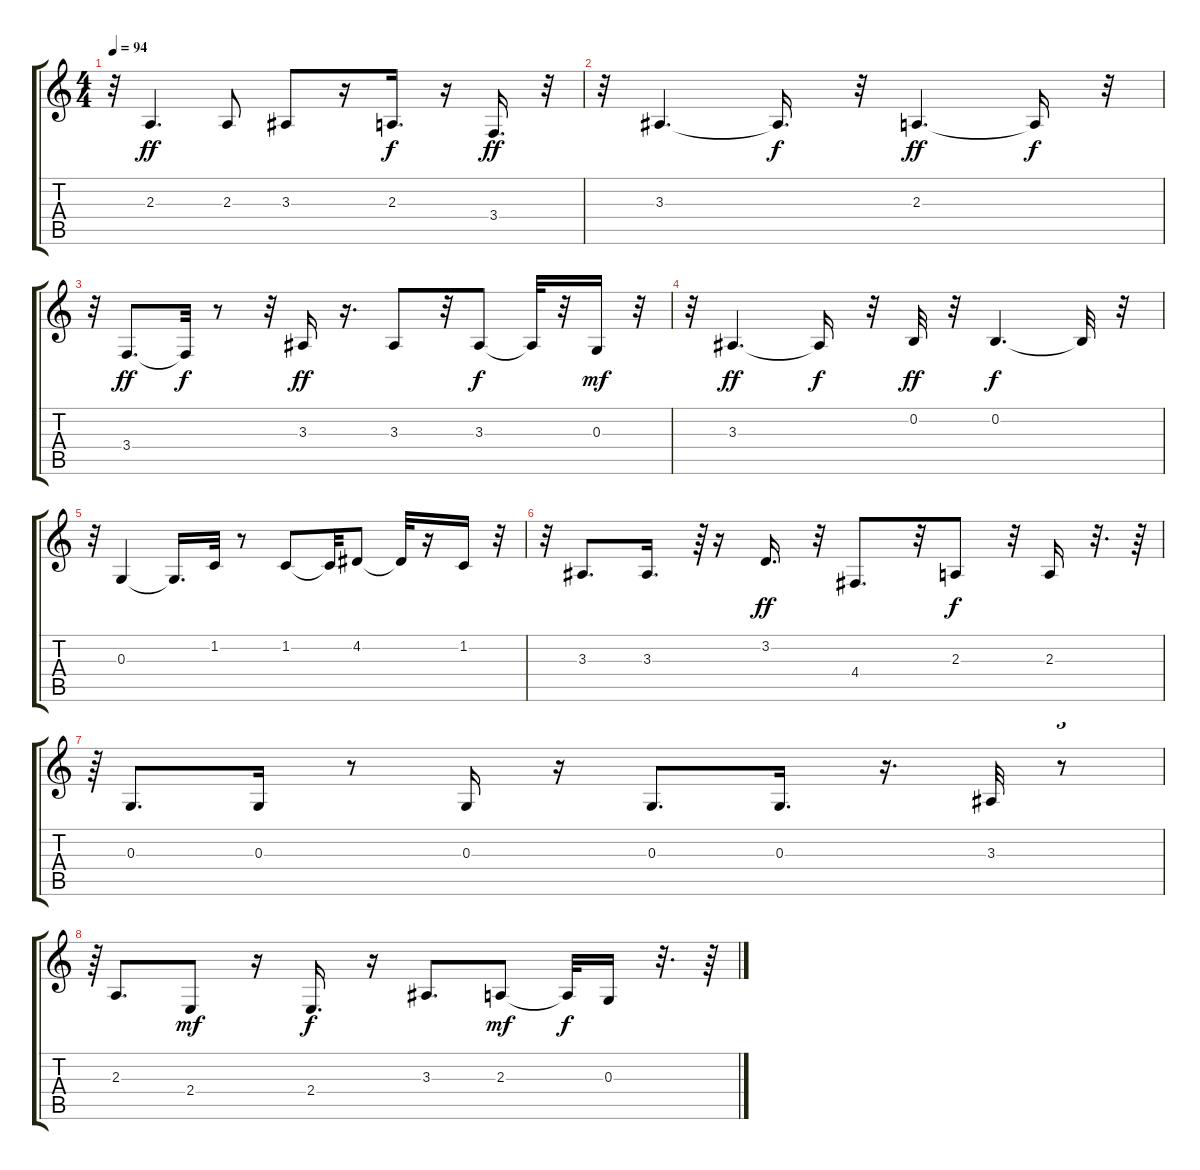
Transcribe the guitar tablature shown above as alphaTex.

\track "" {instrument voiceoohs}
\staff {score tabs}
\tuning (E4 B3 G3 D3 A2 E2) {hide}
\ts (4 4)
\tempo 94
\clef g2
\ks c
r.32{dy f} 2.3.4{d dy ff} 2.3.8 3.3.8 r.16 2.3.16{d dy f} r.16 3.4.16{d dy ff} r.32 |
r.32 3.3.4{d} 3.3{t}.16{d dy f} r.32 2.3.4{d dy ff} 2.3{t}.16{dy f} r.32 |
r.32 3.4.8{d dy ff} 3.4{t}.32{dy f} r.8 r.32 3.3.16{dy ff} r.16{d} 3.3.8 r.32 3.3.8{dy f} 3.3{t}.32 r.32 0.3.16{dy mf} r.32 |
r.32 3.3.4{d dy ff} 3.3{t}.16{dy f} r.32 0.2.32{dy ff} r.32 0.2.4{d dy f} 0.2{t}.32 r.32 |
r.32 0.3.4 0.3{t}.16{d} 1.2.32 r.8 1.2.8 1.2{t}.32 4.2.8 4.2{t}.32 r.16 1.2.16 r.32 |
r.32 3.3.8{d} 3.3.16{d} r.64{tu (3 2)} r.16 3.2.16{d dy ff} r.32 4.4.8{d} r.32 2.3.8{dy f} r.32 2.3.16 r.32{d} r.64 |
r.64{tu (3 2)} 0.3.8{d} 0.3.16 r.8 0.3.16 r.16 0.3.8{d} 0.3.16{d} r.16{d} 3.3.32 r.8{tu (3 2)} |
r.64{tu (3 2)} 2.3.8{d} 2.4.8{dy mf} r.16 2.4.16{d dy f} r.16 3.3.8{d} 2.3.8{dy mf} 2.3{t}.32{dy f} 0.3.16 r.32{d} r.64
